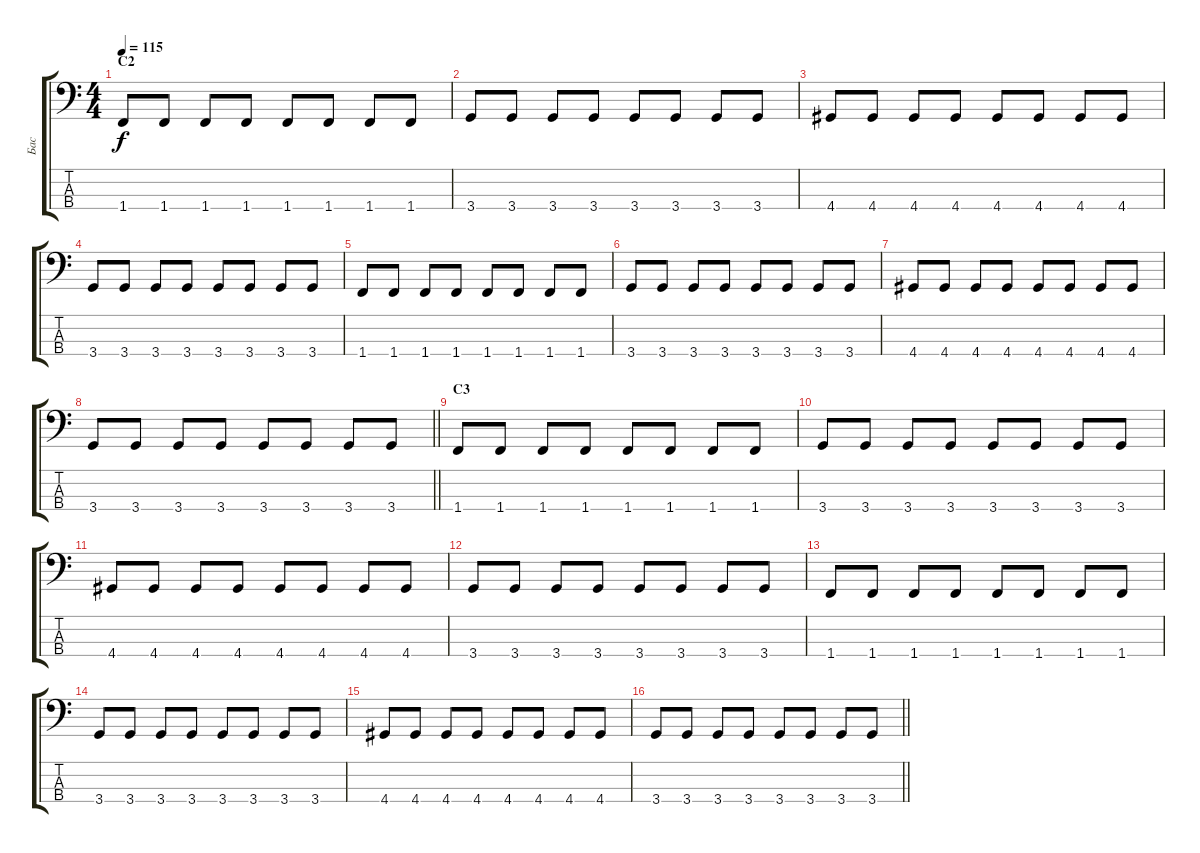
\track ("Бас" "Бас") {instrument electricbassfinger}
\staff {score tabs}
\tuning (G2 D2 A1 E1) {hide}
\ts (4 4)
\section ("" "C2")
\tempo 115
\clef f4
\ks c
1.4.8{dy f} 1.4.8 1.4.8 1.4.8 1.4.8 1.4.8 1.4.8 1.4.8 |
3.4.8 3.4.8 3.4.8 3.4.8 3.4.8 3.4.8 3.4.8 3.4.8 |
4.4.8 4.4.8 4.4.8 4.4.8 4.4.8 4.4.8 4.4.8 4.4.8 |
3.4.8 3.4.8 3.4.8 3.4.8 3.4.8 3.4.8 3.4.8 3.4.8 |
1.4.8 1.4.8 1.4.8 1.4.8 1.4.8 1.4.8 1.4.8 1.4.8 |
3.4.8 3.4.8 3.4.8 3.4.8 3.4.8 3.4.8 3.4.8 3.4.8 |
4.4.8 4.4.8 4.4.8 4.4.8 4.4.8 4.4.8 4.4.8 4.4.8 |
\barLineRight lightlight
3.4.8 3.4.8 3.4.8 3.4.8 3.4.8 3.4.8 3.4.8 3.4.8 |
\section ("" "С3")
1.4.8 1.4.8 1.4.8 1.4.8 1.4.8 1.4.8 1.4.8 1.4.8 |
3.4.8 3.4.8 3.4.8 3.4.8 3.4.8 3.4.8 3.4.8 3.4.8 |
4.4.8 4.4.8 4.4.8 4.4.8 4.4.8 4.4.8 4.4.8 4.4.8 |
3.4.8 3.4.8 3.4.8 3.4.8 3.4.8 3.4.8 3.4.8 3.4.8 |
1.4.8 1.4.8 1.4.8 1.4.8 1.4.8 1.4.8 1.4.8 1.4.8 |
3.4.8 3.4.8 3.4.8 3.4.8 3.4.8 3.4.8 3.4.8 3.4.8 |
4.4.8 4.4.8 4.4.8 4.4.8 4.4.8 4.4.8 4.4.8 4.4.8 |
\barLineRight lightlight
3.4.8 3.4.8 3.4.8 3.4.8 3.4.8 3.4.8 3.4.8 3.4.8
